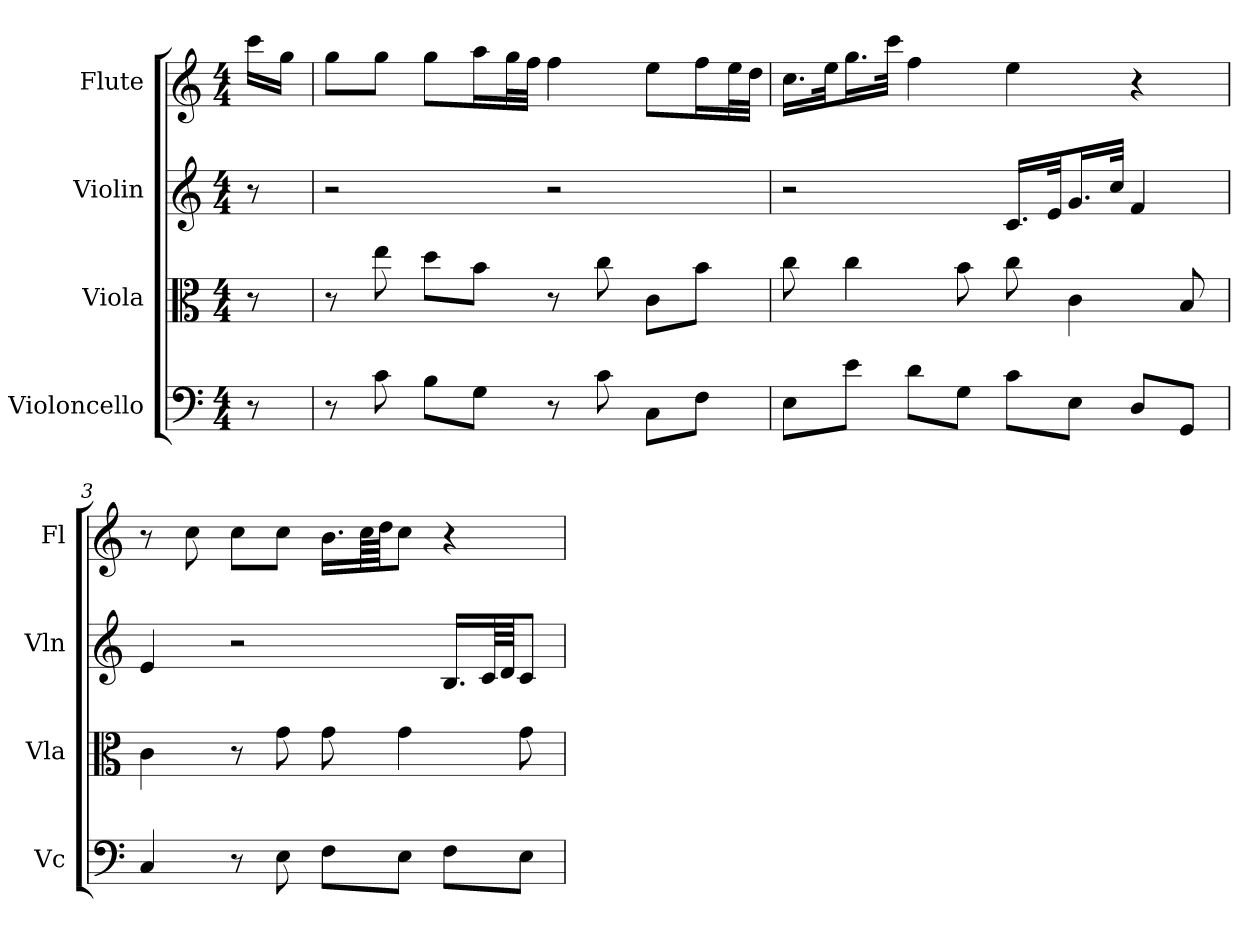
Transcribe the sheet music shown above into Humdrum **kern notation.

**kern	**kern	**kern	**kern
*part4	*part3	*part2	*part1
*staff4	*staff3	*staff2	*staff1
*I"Violoncello	*I"Viola	*I"Violin	*I"Flute
*I'Vc	*I'Vla	*I'Vln	*I'Fl
*clefF4	*clefC3	*	*
*k[]	*k[]	*k[]	*k[]
*C:	*C:	*C:	*C:
*M4/4	*M4/4	*M4/4	*M4/4
*MM71	*MM71	*MM71	*MM71
=	=	=	=
8r	8r	8r	16cccLL
.	.	.	16ggJJ
=1	=1	=1	=1
8r	8r	2r	8ggL
8c	8ee	.	8ggJ
8B\L	8dd\L	.	8ggL
8G\J	8b\J	.	16aaL
.	.	.	32ggL
.	.	.	32ffJJJ
8r	8r	2r	4ff
8c	8cc	.	.
8C\L	8c\L	.	8eeL
8F\J	8b\J	.	16ffL
.	.	.	32eeL
.	.	.	32ddJJJ
=2	=2	=2	=2
8E\L	8cc	2r	16.ccLL
.	.	.	32eeJk
8e\J	4cc	.	16.ggL
.	.	.	32cccJJk
8d\L	.	.	4ff
8G\J	8b	.	.
8c\L	8cc	16.cLL	4ee
.	.	32eJk	.
8E\J	4c	16.gL	.
.	.	32ccJJk	.
8D/L	.	4f	4r
8GG/J	8B	.	.
=3	=3	=3	=3
4C	4c	4e	8r
.	.	.	8cc
8r	8r	2r	8ccL
8E	8g	.	8ccJ
8F\L	8g	.	16.bLL
.	.	.	64ccLL
.	.	.	64ddJJJ
8E\J	4g	.	8ccJ
8F\L	.	16.BLL	4r
.	.	64cLL	.
.	.	64dJJJ	.
8E\J	8g	8cJ	.
=	=	=	=
*-	*-	*-	*-
